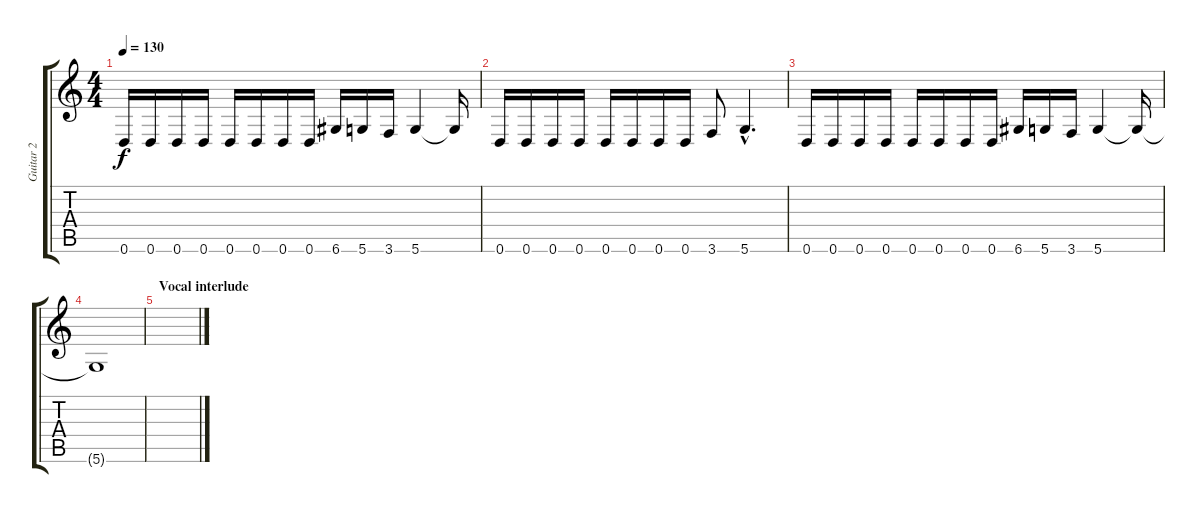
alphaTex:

\track ("Guitar 2" "Guitar 2") {instrument overdrivenguitar}
\staff {score tabs}
\tuning (E4 B3 G3 D3 A2 D2) {hide}
\ts (4 4)
\tempo 130
\clef g2
\ks c
0.6.16{dy f} 0.6.16 0.6.16 0.6.16 0.6.16 0.6.16 0.6.16 0.6.16 6.6.16 5.6.16 3.6.16 5.6.4 5.6{t}.16 |
0.6.16 0.6.16 0.6.16 0.6.16 0.6.16 0.6.16 0.6.16 0.6.16 3.6.8 5.6{hac}.4{d} |
0.6.16 0.6.16 0.6.16 0.6.16 0.6.16 0.6.16 0.6.16 0.6.16 6.6.16 5.6.16 3.6.16 5.6.4 5.6{t}.16 |
5.6{t}.1 |
\section ("" "Vocal interlude")
